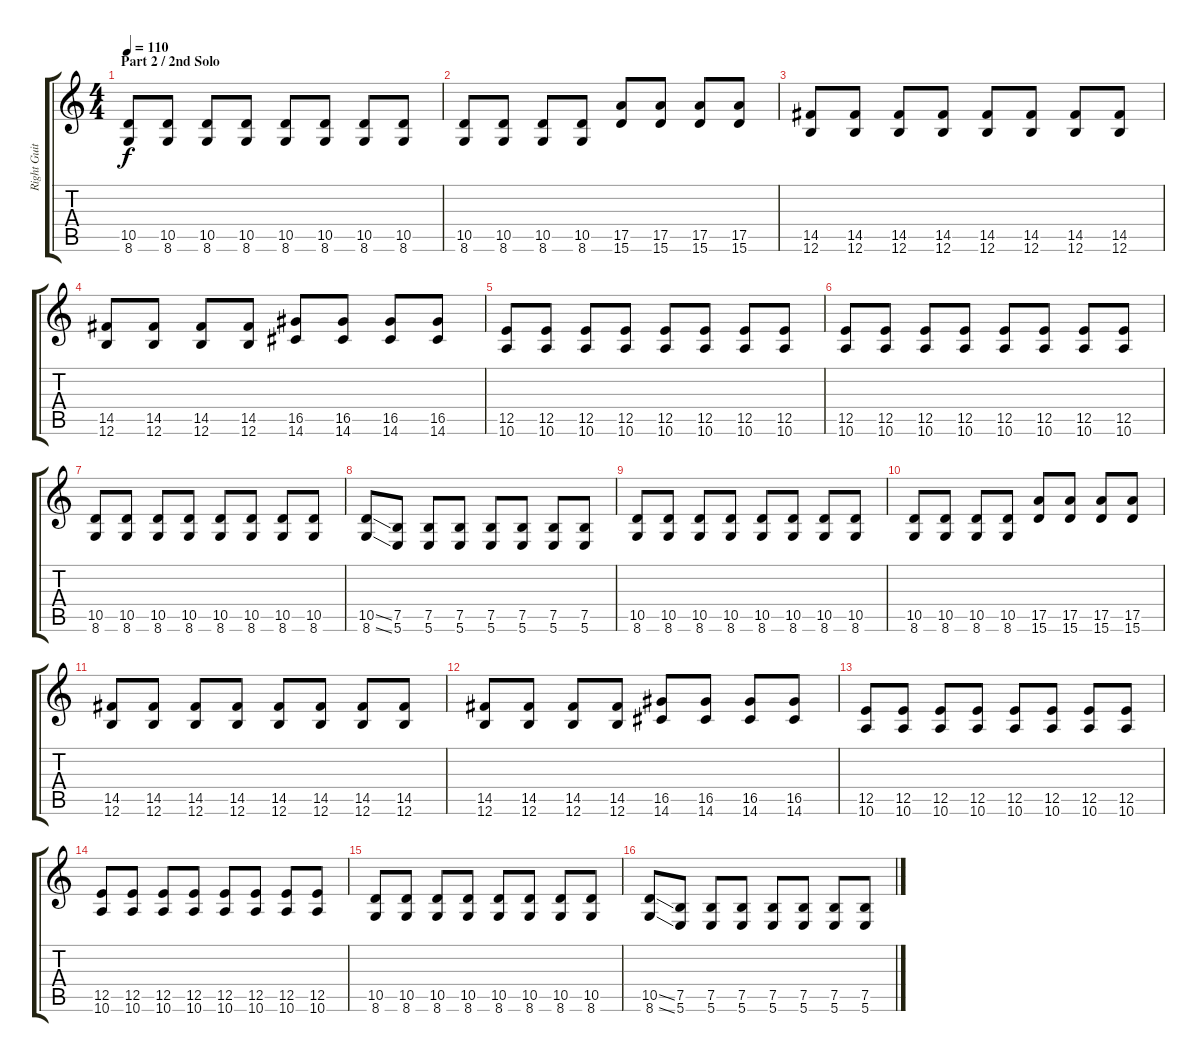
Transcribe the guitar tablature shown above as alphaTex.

\track ("Right Guitar" "Right Guit") {instrument distortionguitar}
\staff {score tabs}
\tuning (B3 Gb3 D3 A2 E2 B1) {hide}
\ts (4 4)
\section ("" "Part 2 / 2nd Solo")
\tempo 110
\clef g2
\ks c
(10.5 8.6).8{dy f} (10.5 8.6).8 (10.5 8.6).8 (10.5 8.6).8 (10.5 8.6).8 (10.5 8.6).8 (10.5 8.6).8 (10.5 8.6).8 |
(10.5 8.6).8 (10.5 8.6).8 (10.5 8.6).8 (10.5 8.6).8 (17.5 15.6).8 (17.5 15.6).8 (17.5 15.6).8 (17.5 15.6).8 |
(14.5 12.6).8 (14.5 12.6).8 (14.5 12.6).8 (14.5 12.6).8 (14.5 12.6).8 (14.5 12.6).8 (14.5 12.6).8 (14.5 12.6).8 |
(14.5 12.6).8 (14.5 12.6).8 (14.5 12.6).8 (14.5 12.6).8 (16.5 14.6).8 (16.5 14.6).8 (16.5 14.6).8 (16.5 14.6).8 |
(12.5 10.6).8 (12.5 10.6).8 (12.5 10.6).8 (12.5 10.6).8 (12.5 10.6).8 (12.5 10.6).8 (12.5 10.6).8 (12.5 10.6).8 |
(12.5 10.6).8 (12.5 10.6).8 (12.5 10.6).8 (12.5 10.6).8 (12.5 10.6).8 (12.5 10.6).8 (12.5 10.6).8 (12.5 10.6).8 |
(10.5 8.6).8 (10.5 8.6).8 (10.5 8.6).8 (10.5 8.6).8 (10.5 8.6).8 (10.5 8.6).8 (10.5 8.6).8 (10.5 8.6).8 |
(10.5{ss} 8.6{ss}).8 (7.5 5.6).8 (7.5 5.6).8 (7.5 5.6).8 (7.5 5.6).8 (7.5 5.6).8 (7.5 5.6).8 (7.5 5.6).8 |
(10.5 8.6).8 (10.5 8.6).8 (10.5 8.6).8 (10.5 8.6).8 (10.5 8.6).8 (10.5 8.6).8 (10.5 8.6).8 (10.5 8.6).8 |
(10.5 8.6).8 (10.5 8.6).8 (10.5 8.6).8 (10.5 8.6).8 (17.5 15.6).8 (17.5 15.6).8 (17.5 15.6).8 (17.5 15.6).8 |
(14.5 12.6).8 (14.5 12.6).8 (14.5 12.6).8 (14.5 12.6).8 (14.5 12.6).8 (14.5 12.6).8 (14.5 12.6).8 (14.5 12.6).8 |
(14.5 12.6).8 (14.5 12.6).8 (14.5 12.6).8 (14.5 12.6).8 (16.5 14.6).8 (16.5 14.6).8 (16.5 14.6).8 (16.5 14.6).8 |
(12.5 10.6).8 (12.5 10.6).8 (12.5 10.6).8 (12.5 10.6).8 (12.5 10.6).8 (12.5 10.6).8 (12.5 10.6).8 (12.5 10.6).8 |
(12.5 10.6).8 (12.5 10.6).8 (12.5 10.6).8 (12.5 10.6).8 (12.5 10.6).8 (12.5 10.6).8 (12.5 10.6).8 (12.5 10.6).8 |
(10.5 8.6).8 (10.5 8.6).8 (10.5 8.6).8 (10.5 8.6).8 (10.5 8.6).8 (10.5 8.6).8 (10.5 8.6).8 (10.5 8.6).8 |
(10.5{ss} 8.6{ss}).8 (7.5 5.6).8 (7.5 5.6).8 (7.5 5.6).8 (7.5 5.6).8 (7.5 5.6).8 (7.5 5.6).8 (7.5 5.6).8
